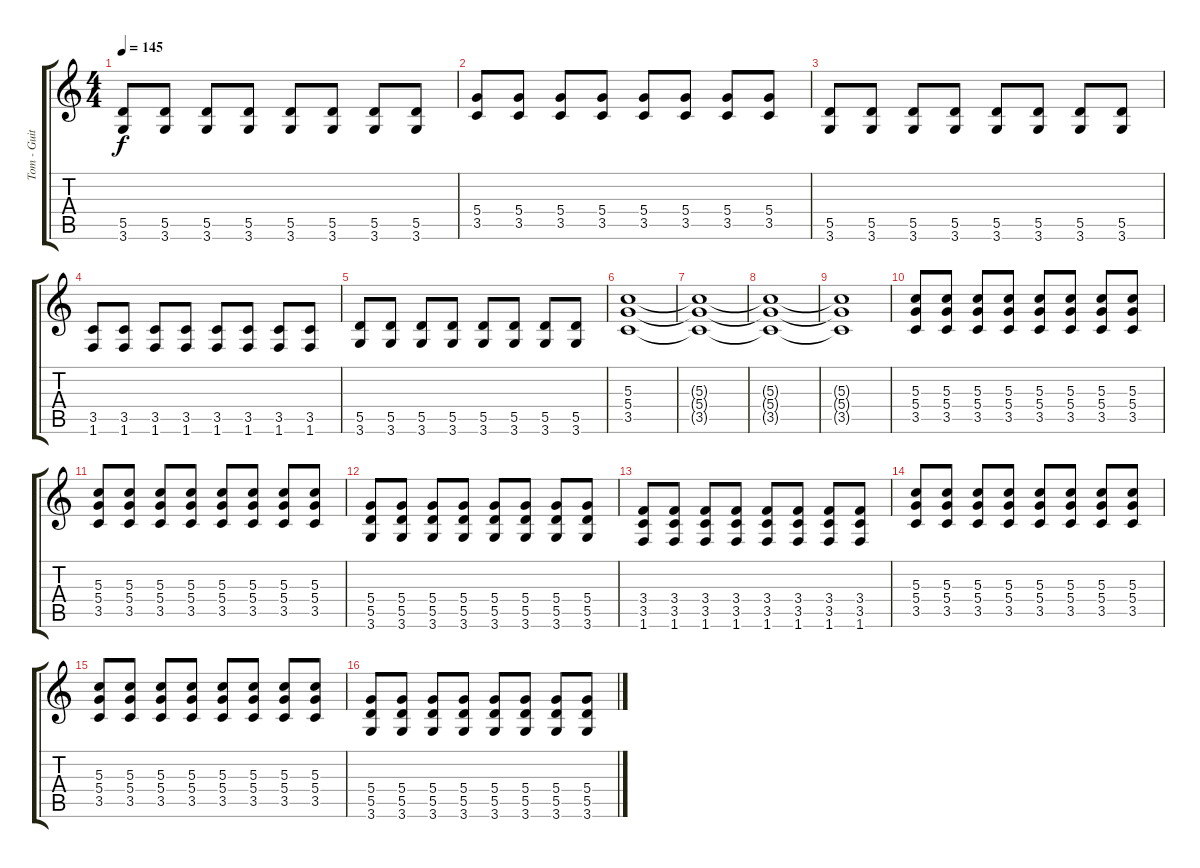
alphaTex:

\track ("Tom - Guitar 2" "Tom - Guit") {instrument distortionguitar}
\staff {score tabs}
\tuning (E4 B3 G3 D3 A2 E2) {hide}
\ts (4 4)
\tempo 145
\clef g2
\ks c
(5.5 3.6).8{dy f} (5.5 3.6).8 (5.5 3.6).8 (5.5 3.6).8 (5.5 3.6).8 (5.5 3.6).8 (5.5 3.6).8 (5.5 3.6).8 |
(5.4 3.5).8{instrument electricguitarmuted} (5.4 3.5).8 (5.4 3.5).8 (5.4 3.5).8 (5.4 3.5).8 (5.4 3.5).8 (5.4 3.5).8 (5.4 3.5).8 |
(5.5 3.6).8 (5.5 3.6).8 (5.5 3.6).8 (5.5 3.6).8 (5.5 3.6).8 (5.5 3.6).8 (5.5 3.6).8 (5.5 3.6).8 |
(3.5 1.6).8 (3.5 1.6).8 (3.5 1.6).8 (3.5 1.6).8 (3.5 1.6).8 (3.5 1.6).8 (3.5 1.6).8 (3.5 1.6).8 |
(5.5 3.6).8 (5.5 3.6).8 (5.5 3.6).8 (5.5 3.6).8 (5.5 3.6).8 (5.5 3.6).8 (5.5 3.6).8 (5.5 3.6).8 |
(5.3 5.4 3.5).1{instrument distortionguitar} |
(5.3{t} 5.4{t} 3.5{t}).1 |
(5.3{t} 5.4{t} 3.5{t}).1 |
(5.3{t} 5.4{t} 3.5{t}).1 |
(5.3 5.4 3.5).8 (5.3 5.4 3.5).8 (5.3 5.4 3.5).8 (5.3 5.4 3.5).8 (5.3 5.4 3.5).8 (5.3 5.4 3.5).8 (5.3 5.4 3.5).8 (5.3 5.4 3.5).8 |
(5.3 5.4 3.5).8 (5.3 5.4 3.5).8 (5.3 5.4 3.5).8 (5.3 5.4 3.5).8 (5.3 5.4 3.5).8 (5.3 5.4 3.5).8 (5.3 5.4 3.5).8 (5.3 5.4 3.5).8 |
(5.4 5.5 3.6).8 (5.4 5.5 3.6).8 (5.4 5.5 3.6).8 (5.4 5.5 3.6).8 (5.4 5.5 3.6).8 (5.4 5.5 3.6).8 (5.4 5.5 3.6).8 (5.4 5.5 3.6).8 |
(3.4 3.5 1.6).8 (3.4 3.5 1.6).8 (3.4 3.5 1.6).8 (3.4 3.5 1.6).8 (3.4 3.5 1.6).8 (3.4 3.5 1.6).8 (3.4 3.5 1.6).8 (3.4 3.5 1.6).8 |
(5.3 5.4 3.5).8 (5.3 5.4 3.5).8 (5.3 5.4 3.5).8 (5.3 5.4 3.5).8 (5.3 5.4 3.5).8 (5.3 5.4 3.5).8 (5.3 5.4 3.5).8 (5.3 5.4 3.5).8 |
(5.3 5.4 3.5).8 (5.3 5.4 3.5).8 (5.3 5.4 3.5).8 (5.3 5.4 3.5).8 (5.3 5.4 3.5).8 (5.3 5.4 3.5).8 (5.3 5.4 3.5).8 (5.3 5.4 3.5).8 |
(5.4 5.5 3.6).8 (5.4 5.5 3.6).8 (5.4 5.5 3.6).8 (5.4 5.5 3.6).8 (5.4 5.5 3.6).8 (5.4 5.5 3.6).8 (5.4 5.5 3.6).8 (5.4 5.5 3.6).8
